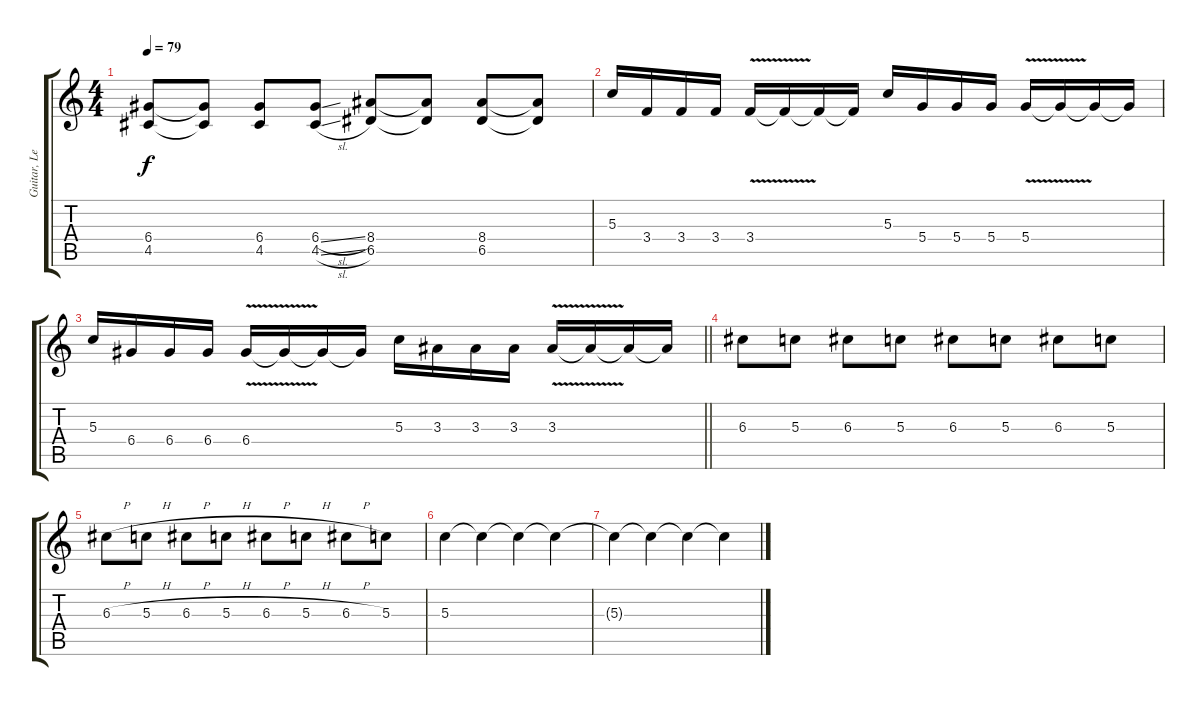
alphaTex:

\track ("Guitar, Lead" "Guitar, Le") {instrument electricguitarjazz}
\staff {score tabs}
\tuning (E4 B3 G3 D3 A2 E2) {hide}
\ts (4 4)
\tempo 79
\clef g2
\ks c
(6.4 4.5).8{dy f} (6.4{t} 4.5{t}).8 (6.4 4.5).8 (6.4{sl} 4.5{sl}).8 (8.4 6.5).8 (8.4{t} 6.5{t}).8 (8.4 6.5).8 (8.4{t} 6.5{t}).8 |
5.3.16 3.4.16 3.4.16 3.4.16 3.4{v}.16 3.4{t}.16 3.4{t}.16 3.4{t}.16 5.3.16 5.4.16 5.4.16 5.4.16 5.4{v}.16 5.4{t}.16 5.4{t}.16 5.4{t}.16 |
\barLineRight lightlight
5.3.16 6.4.16 6.4.16 6.4.16 6.4{v}.16 6.4{t}.16 6.4{t}.16 6.4{t}.16 5.3.16 3.3.16 3.3.16 3.3.16 3.3{v}.16 3.3{t}.16 3.3{t}.16 3.3{t}.16 |
6.3.8 5.3.8 6.3.8 5.3.8 6.3.8 5.3.8 6.3.8 5.3.8 |
6.3{h}.8 5.3{h}.8 6.3{h}.8 5.3{h}.8 6.3{h}.8 5.3{h}.8 6.3{h}.8 5.3.8 |
5.3.4 5.3{t}.4 5.3{t}.4 5.3{t}.4 |
5.3{t}.4 5.3{t}.4 5.3{t}.4 5.3{t}.4
